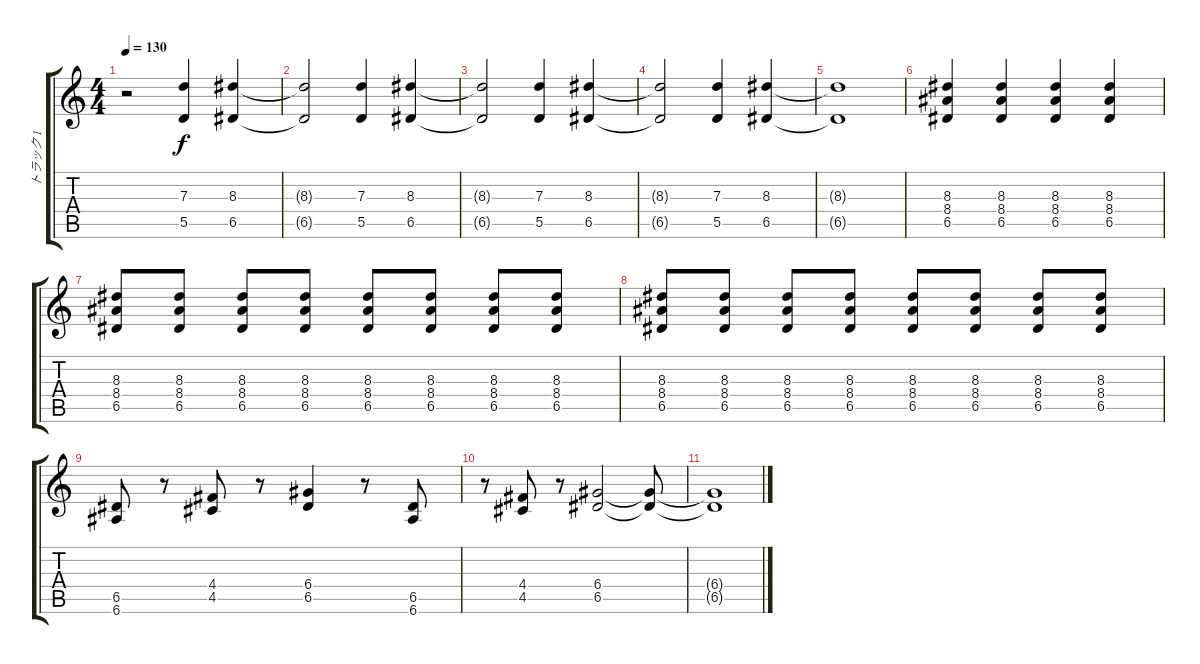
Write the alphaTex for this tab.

\track ("トラック 1" "トラック 1") {instrument overdrivenguitar}
\staff {score tabs}
\tuning (E4 B3 G3 D3 A2 E2) {hide}
\ts (4 4)
\tempo 130
\clef g2
\ks c
r.2{dy f} (7.3 5.5).4 (8.3 6.5).4 |
(8.3{t} 6.5{t}).2 (7.3 5.5).4 (8.3 6.5).4 |
(8.3{t} 6.5{t}).2 (7.3 5.5).4 (8.3 6.5).4 |
(8.3{t} 6.5{t}).2 (7.3 5.5).4 (8.3 6.5).4 |
(8.3{t} 6.5{t}).1 |
(8.3 8.4 6.5).4 (8.3 8.4 6.5).4 (8.3 8.4 6.5).4 (8.3 8.4 6.5).4 |
(8.3 8.4 6.5).8 (8.3 8.4 6.5).8 (8.3 8.4 6.5).8 (8.3 8.4 6.5).8 (8.3 8.4 6.5).8 (8.3 8.4 6.5).8 (8.3 8.4 6.5).8 (8.3 8.4 6.5).8 |
(8.3 8.4 6.5).8 (8.3 8.4 6.5).8 (8.3 8.4 6.5).8 (8.3 8.4 6.5).8 (8.3 8.4 6.5).8 (8.3 8.4 6.5).8 (8.3 8.4 6.5).8 (8.3 8.4 6.5).8 |
(6.5 6.6).8 r.8 (4.4 4.5).8 r.8 (6.4 6.5).4 r.8 (6.5 6.6).8 |
r.8 (4.4 4.5).8 r.8 (6.4 6.5).2 (6.4{t} 6.5{t}).8 |
(6.4{t} 6.5{t}).1
